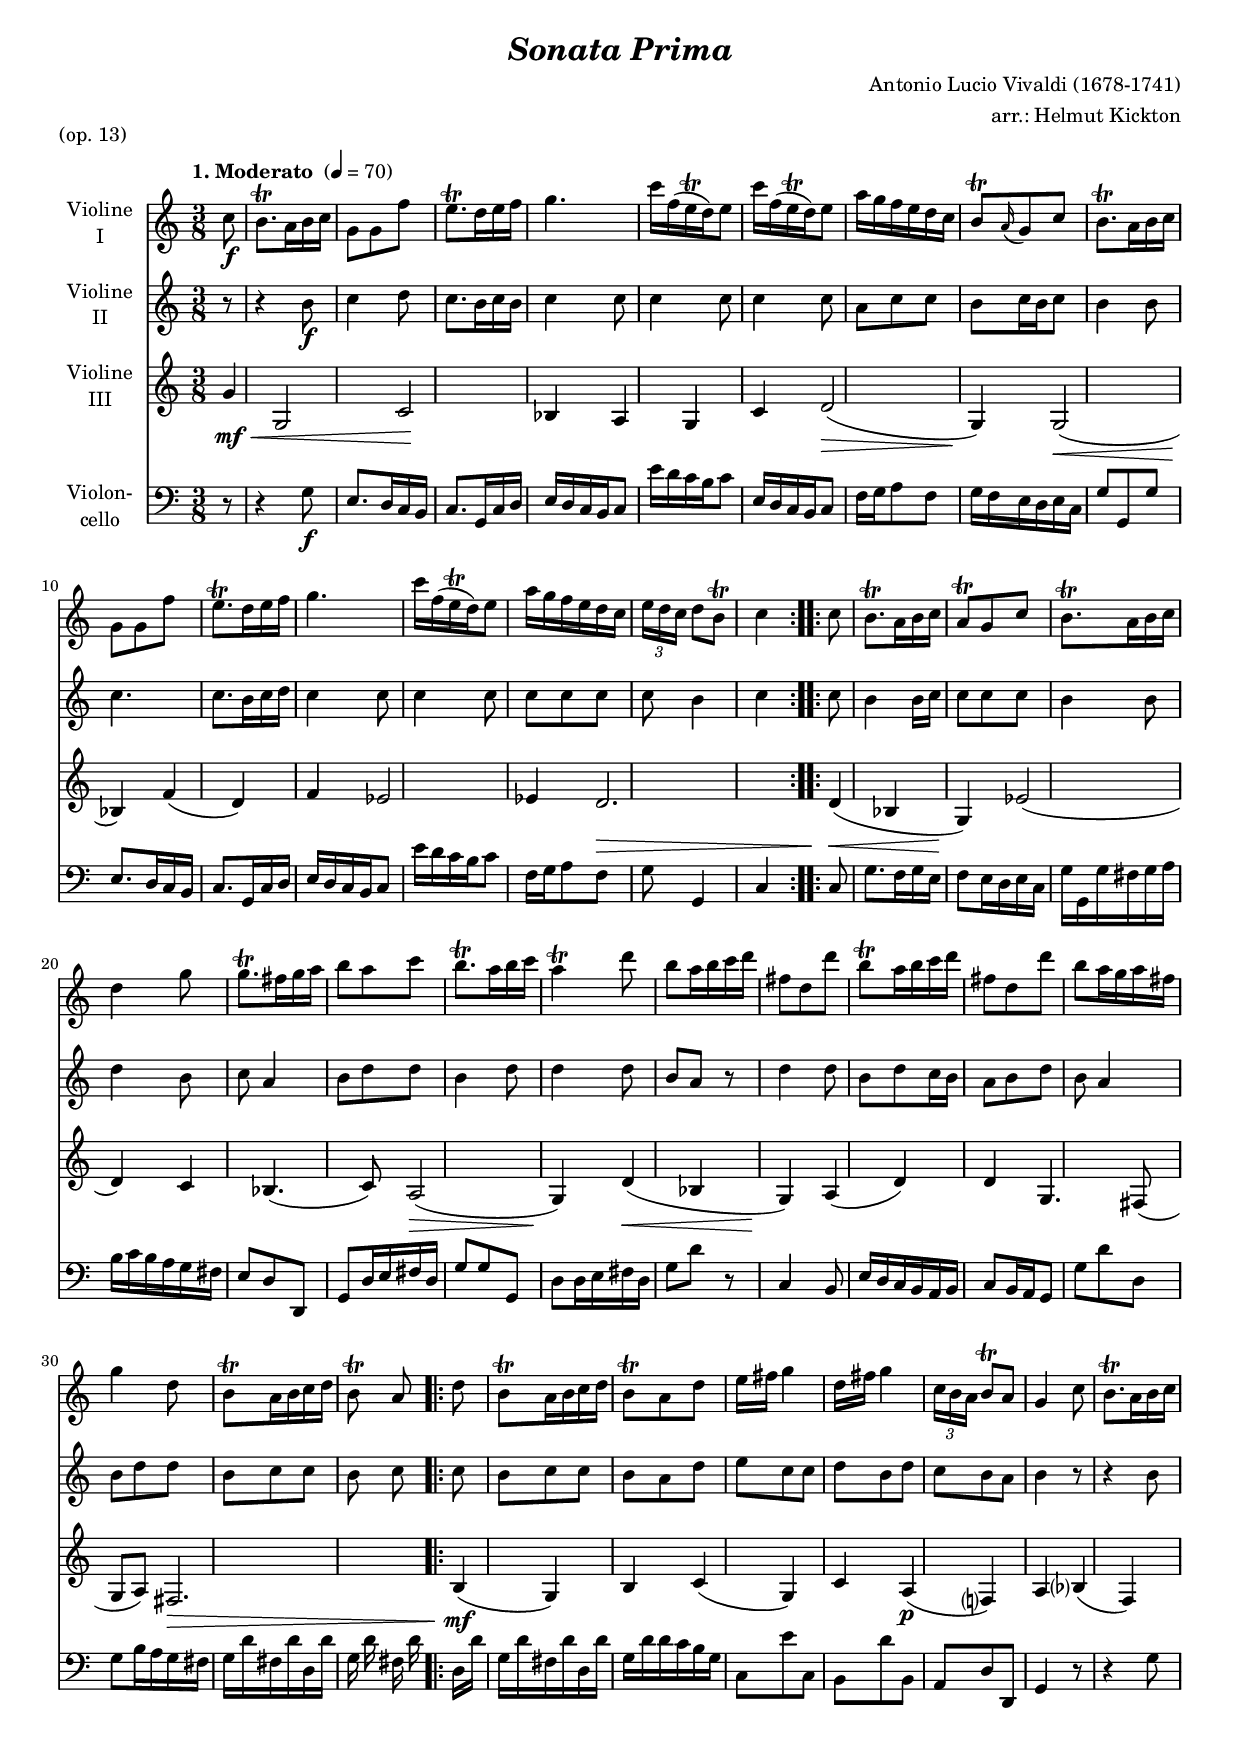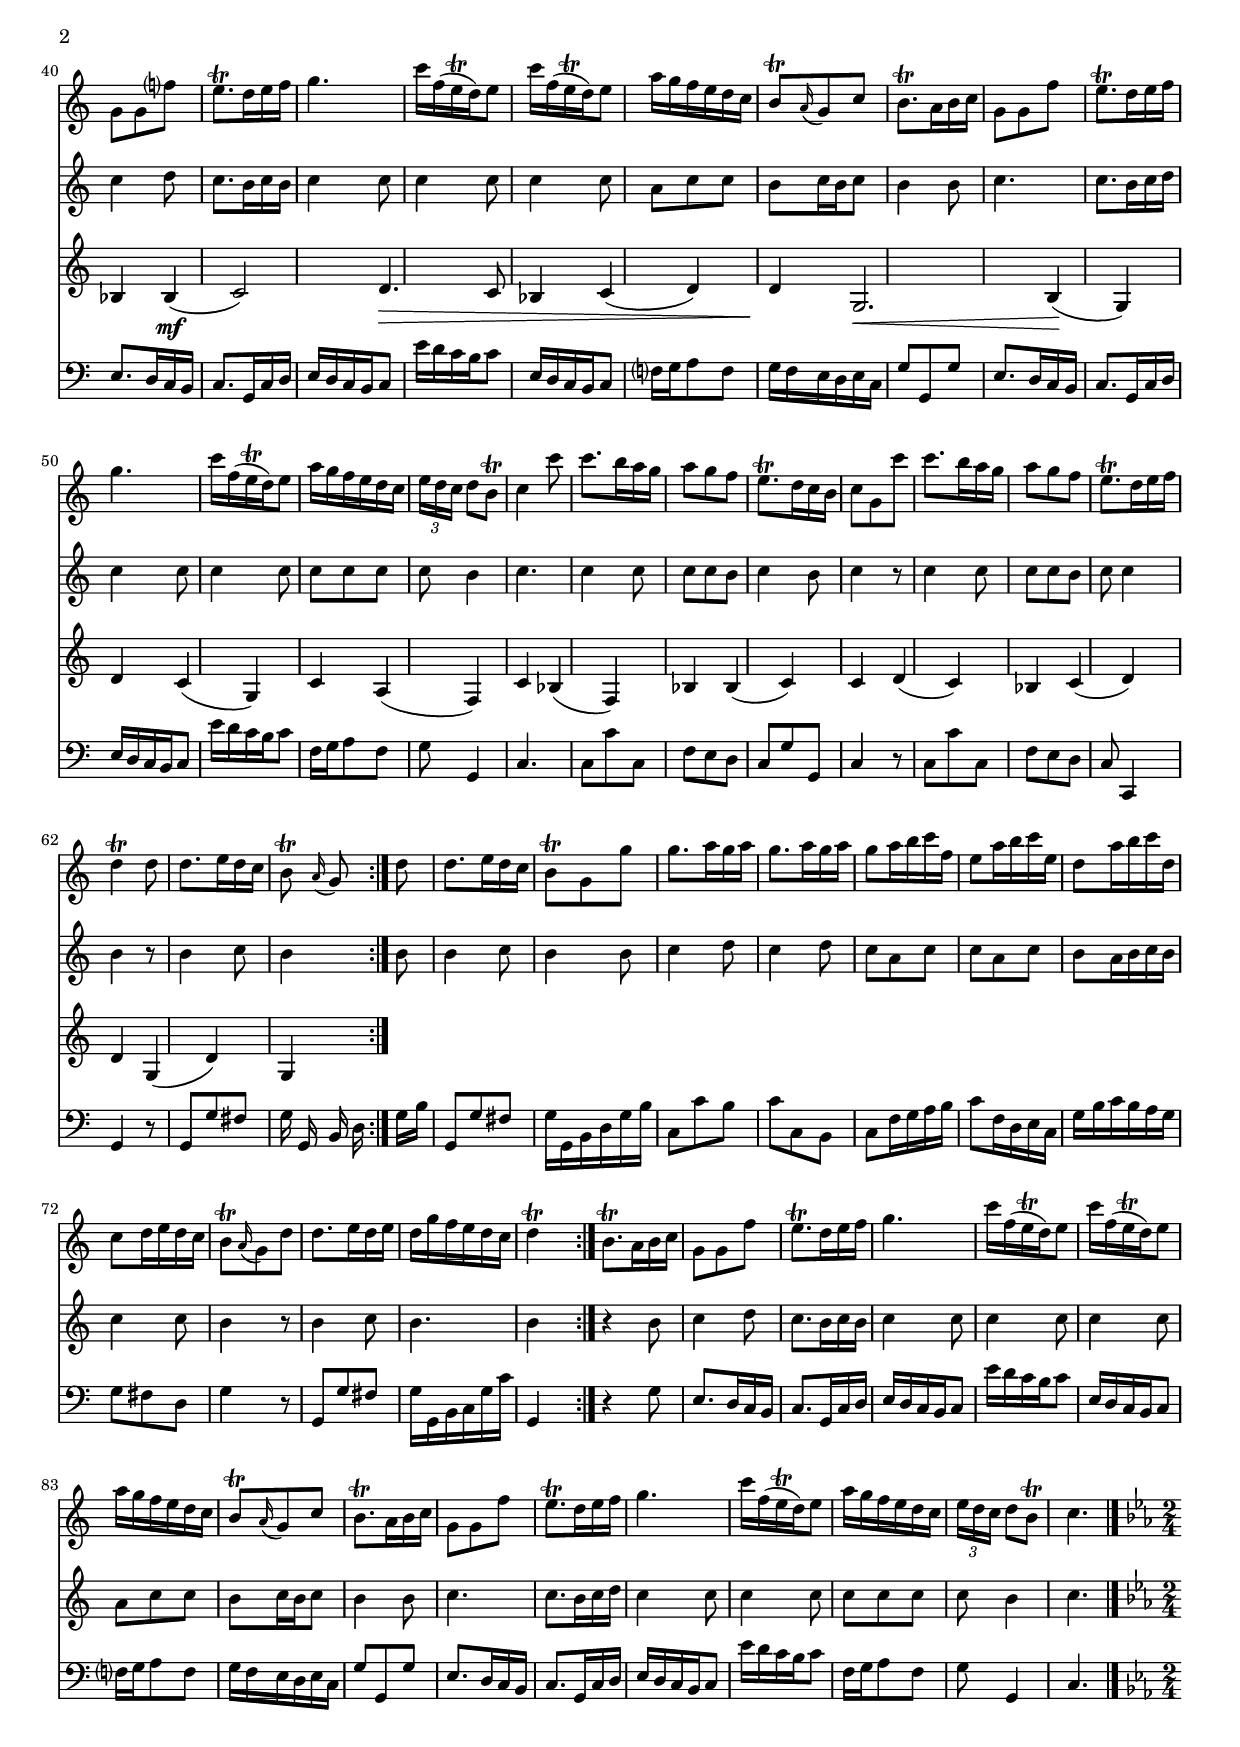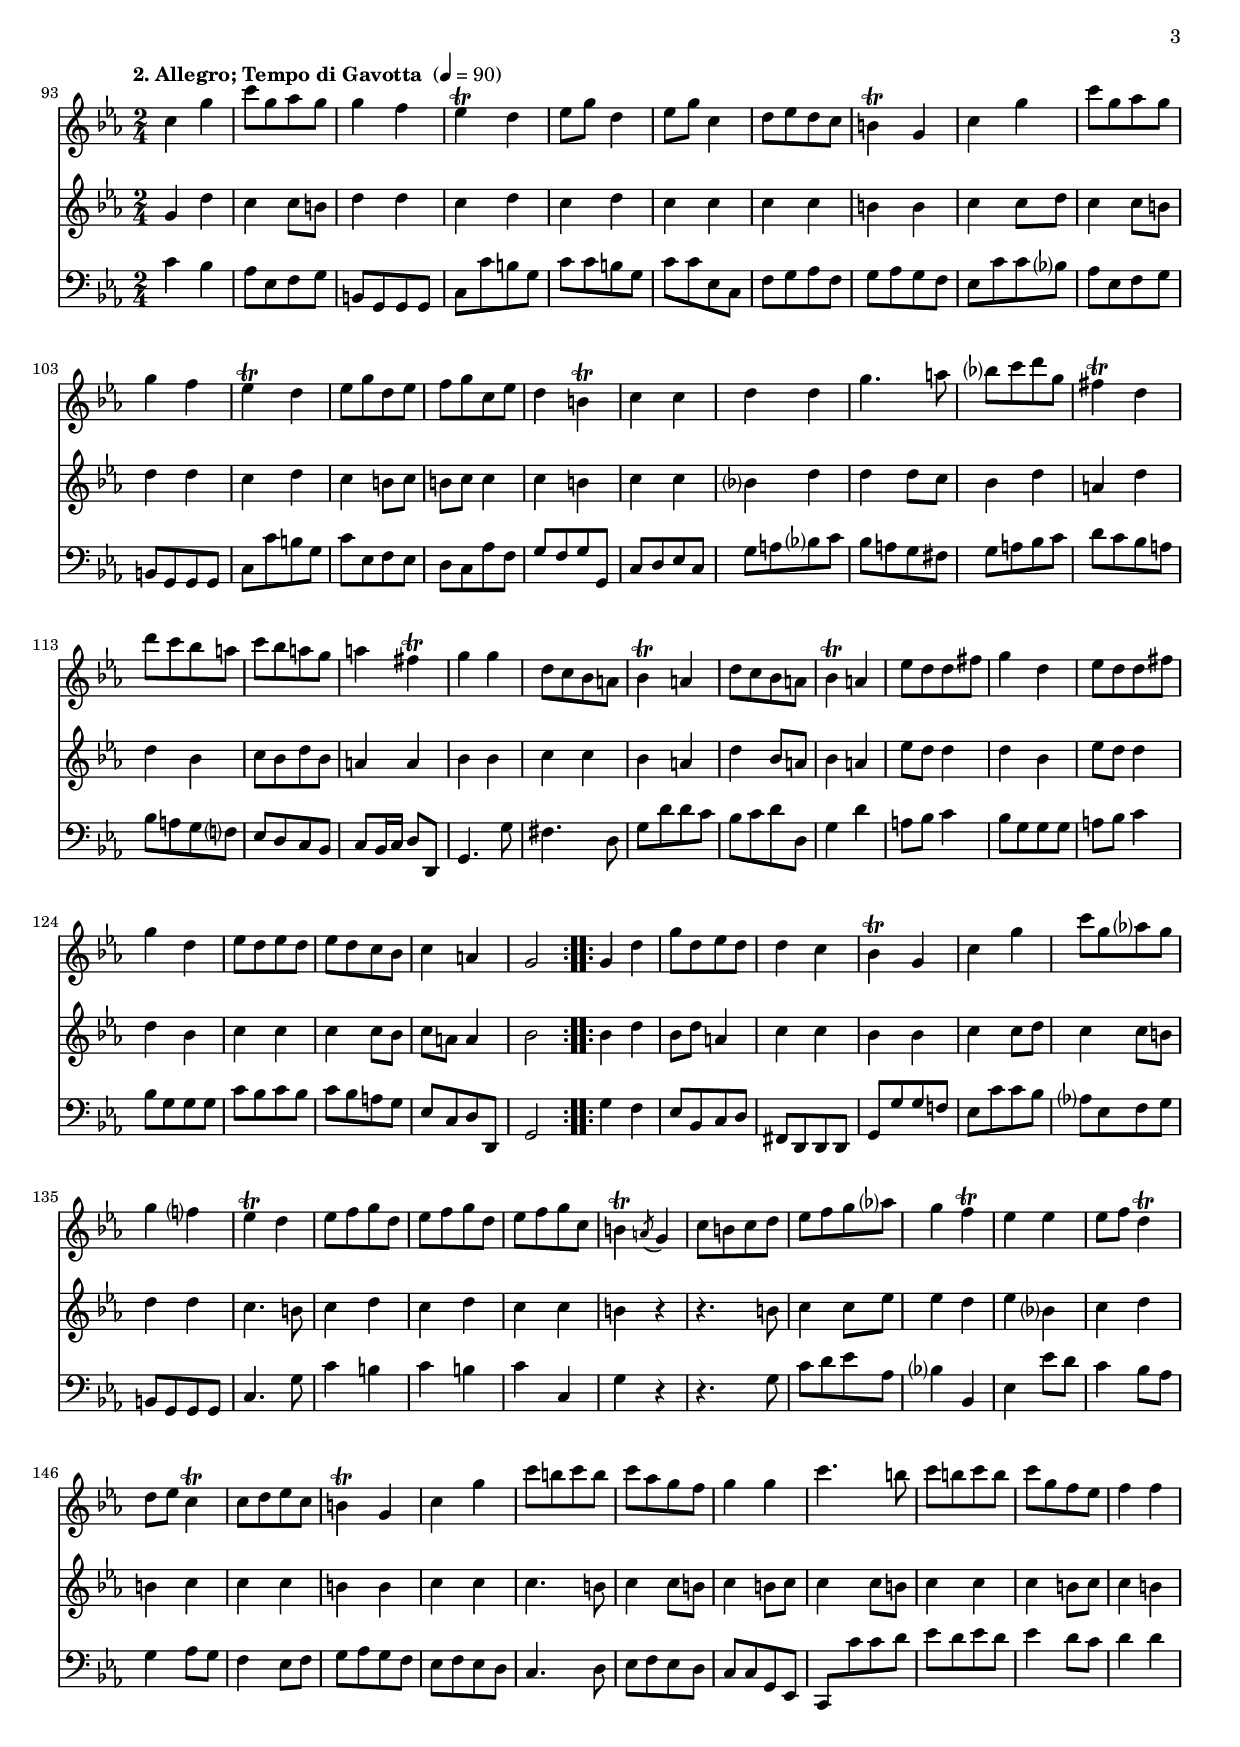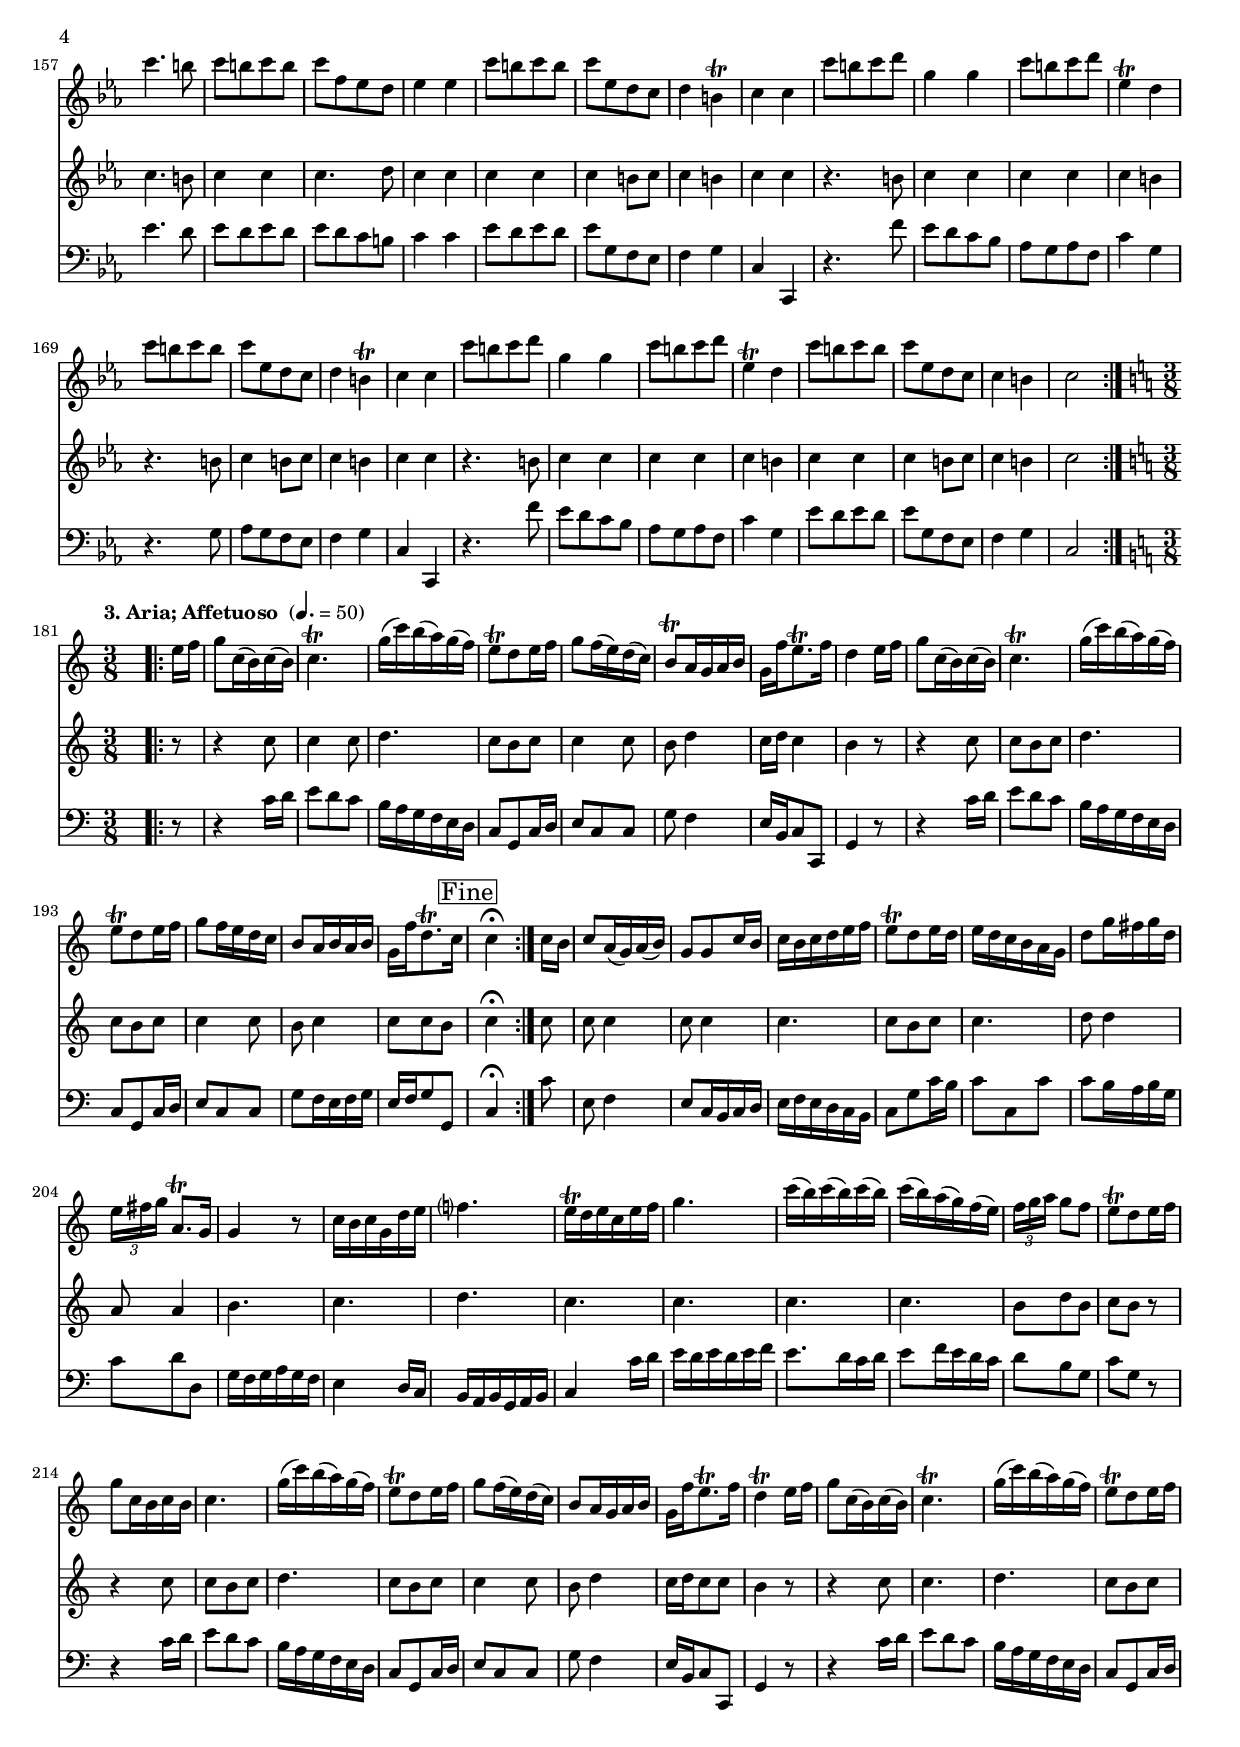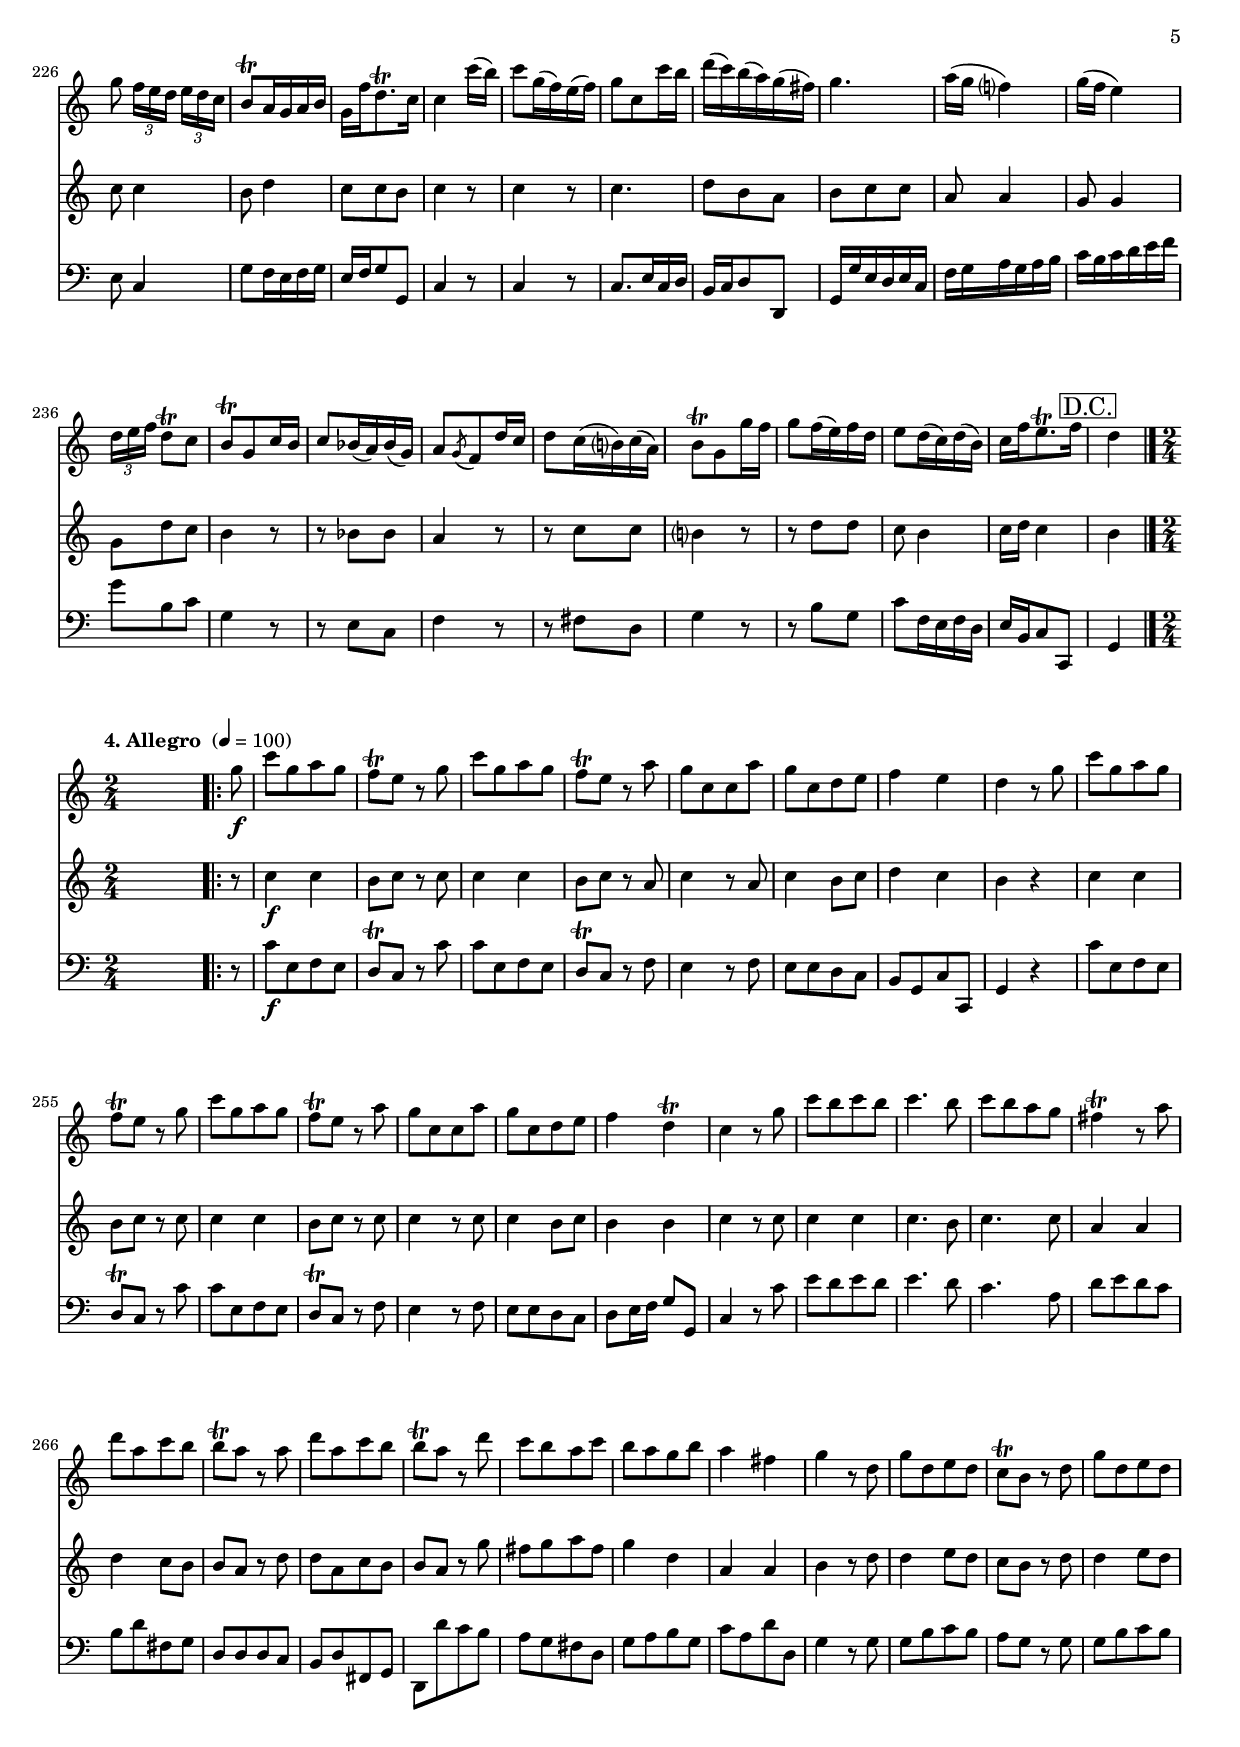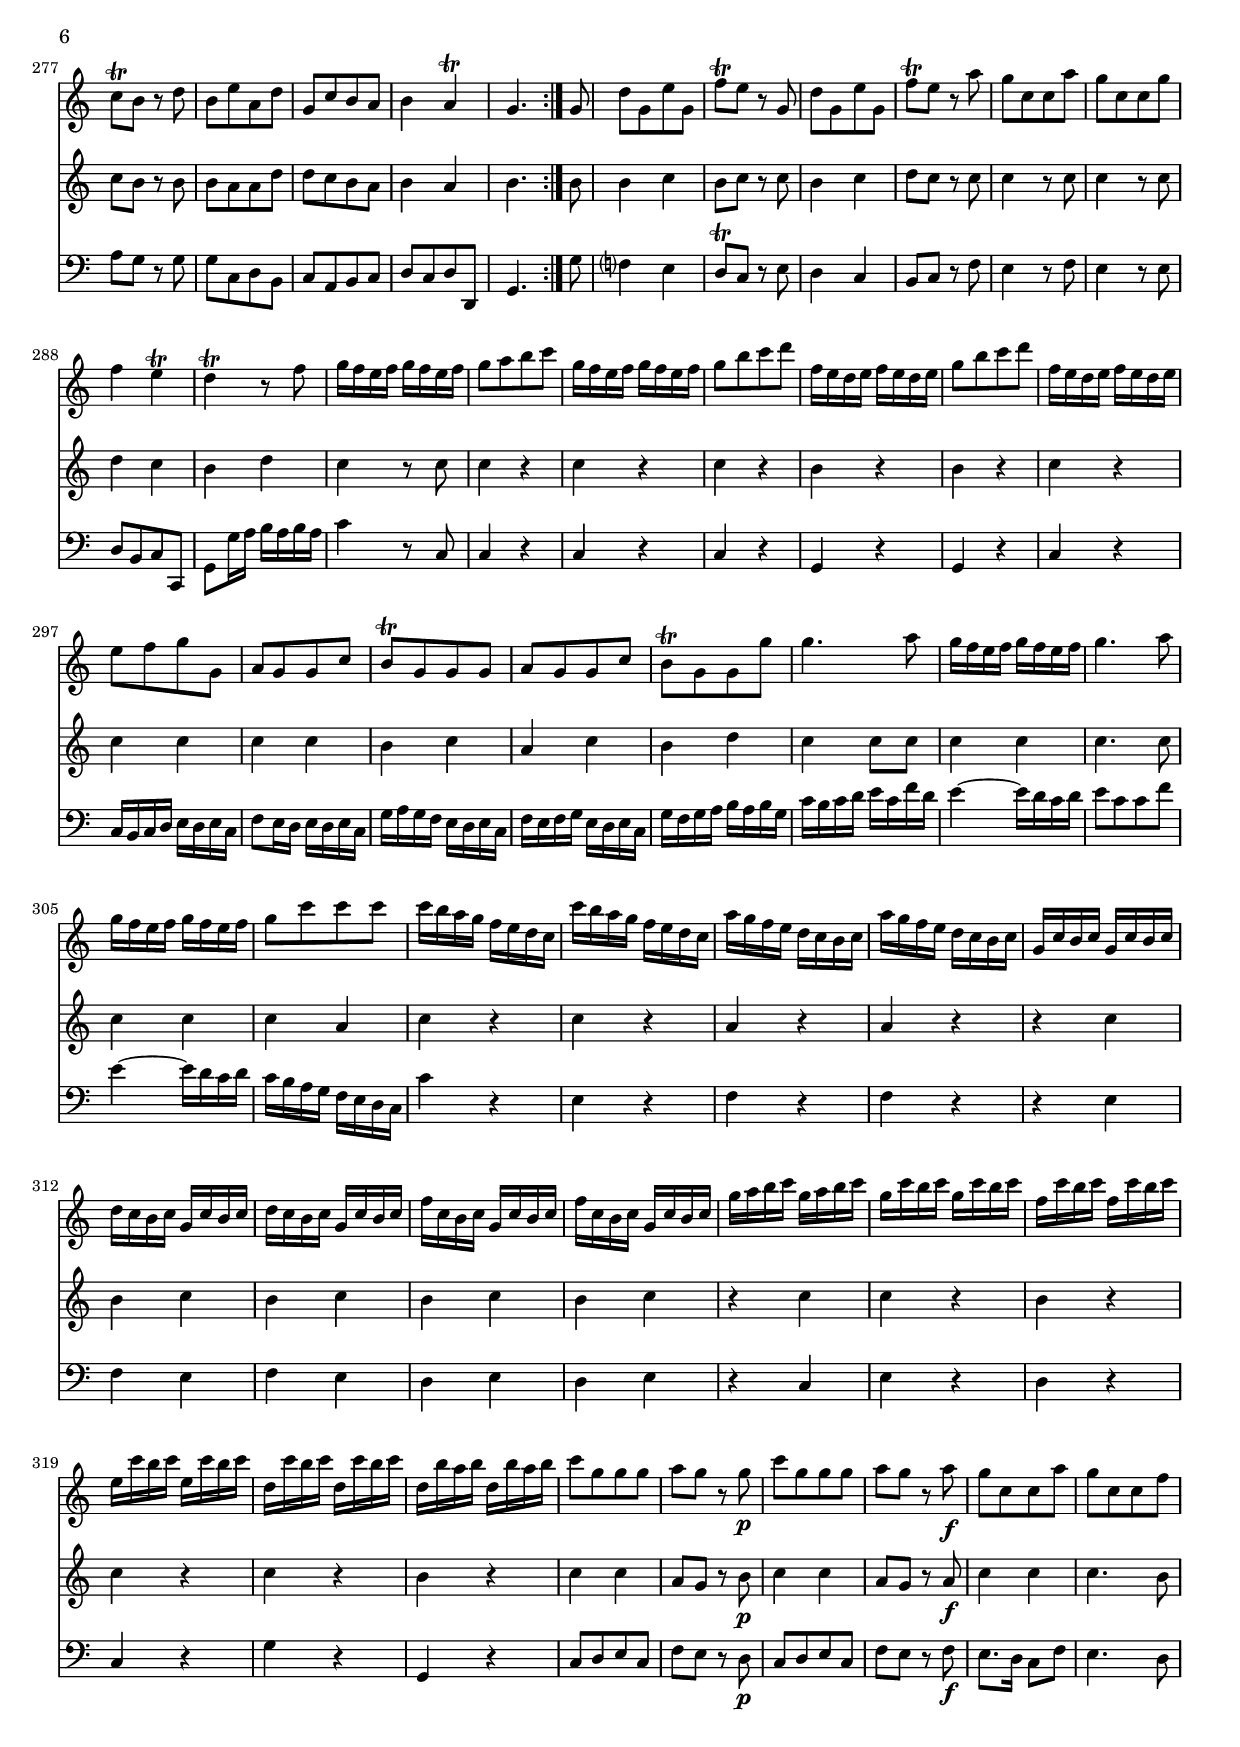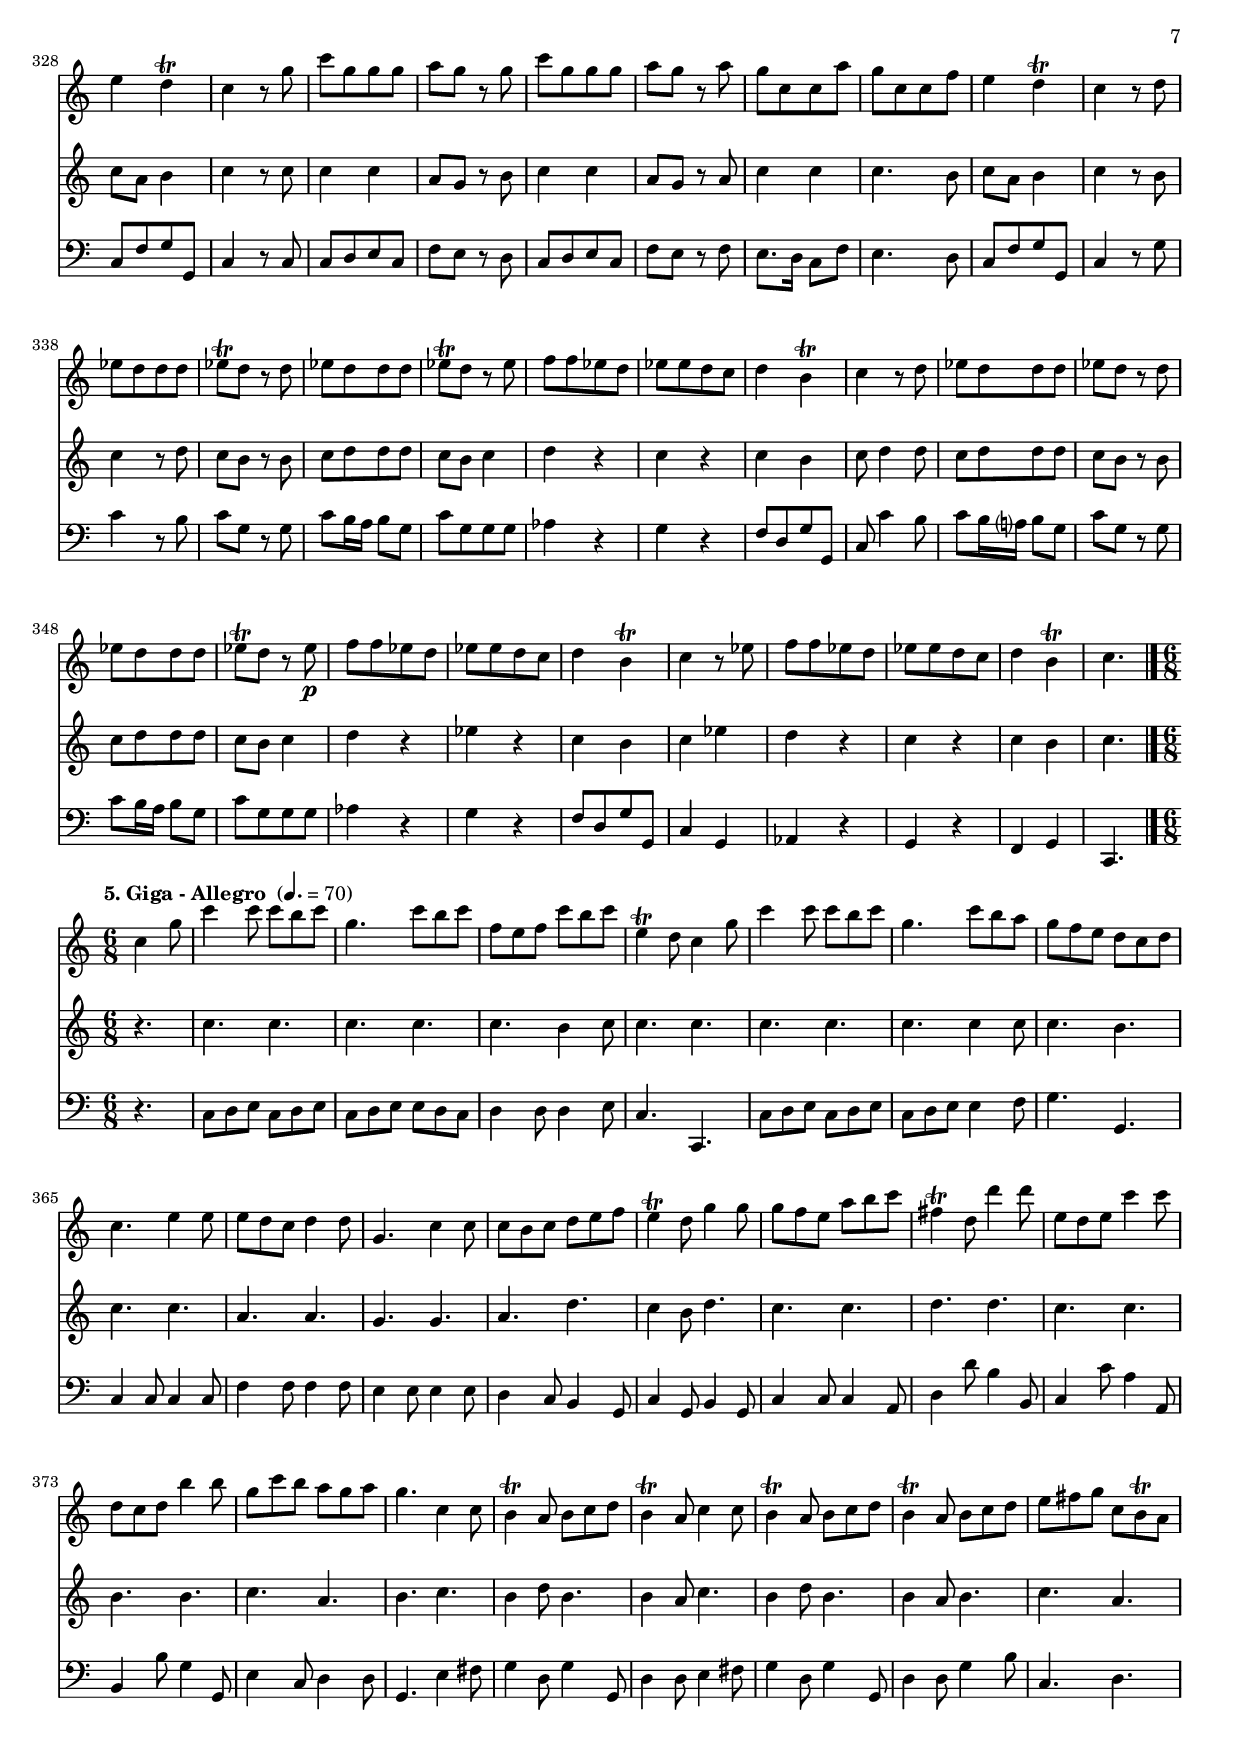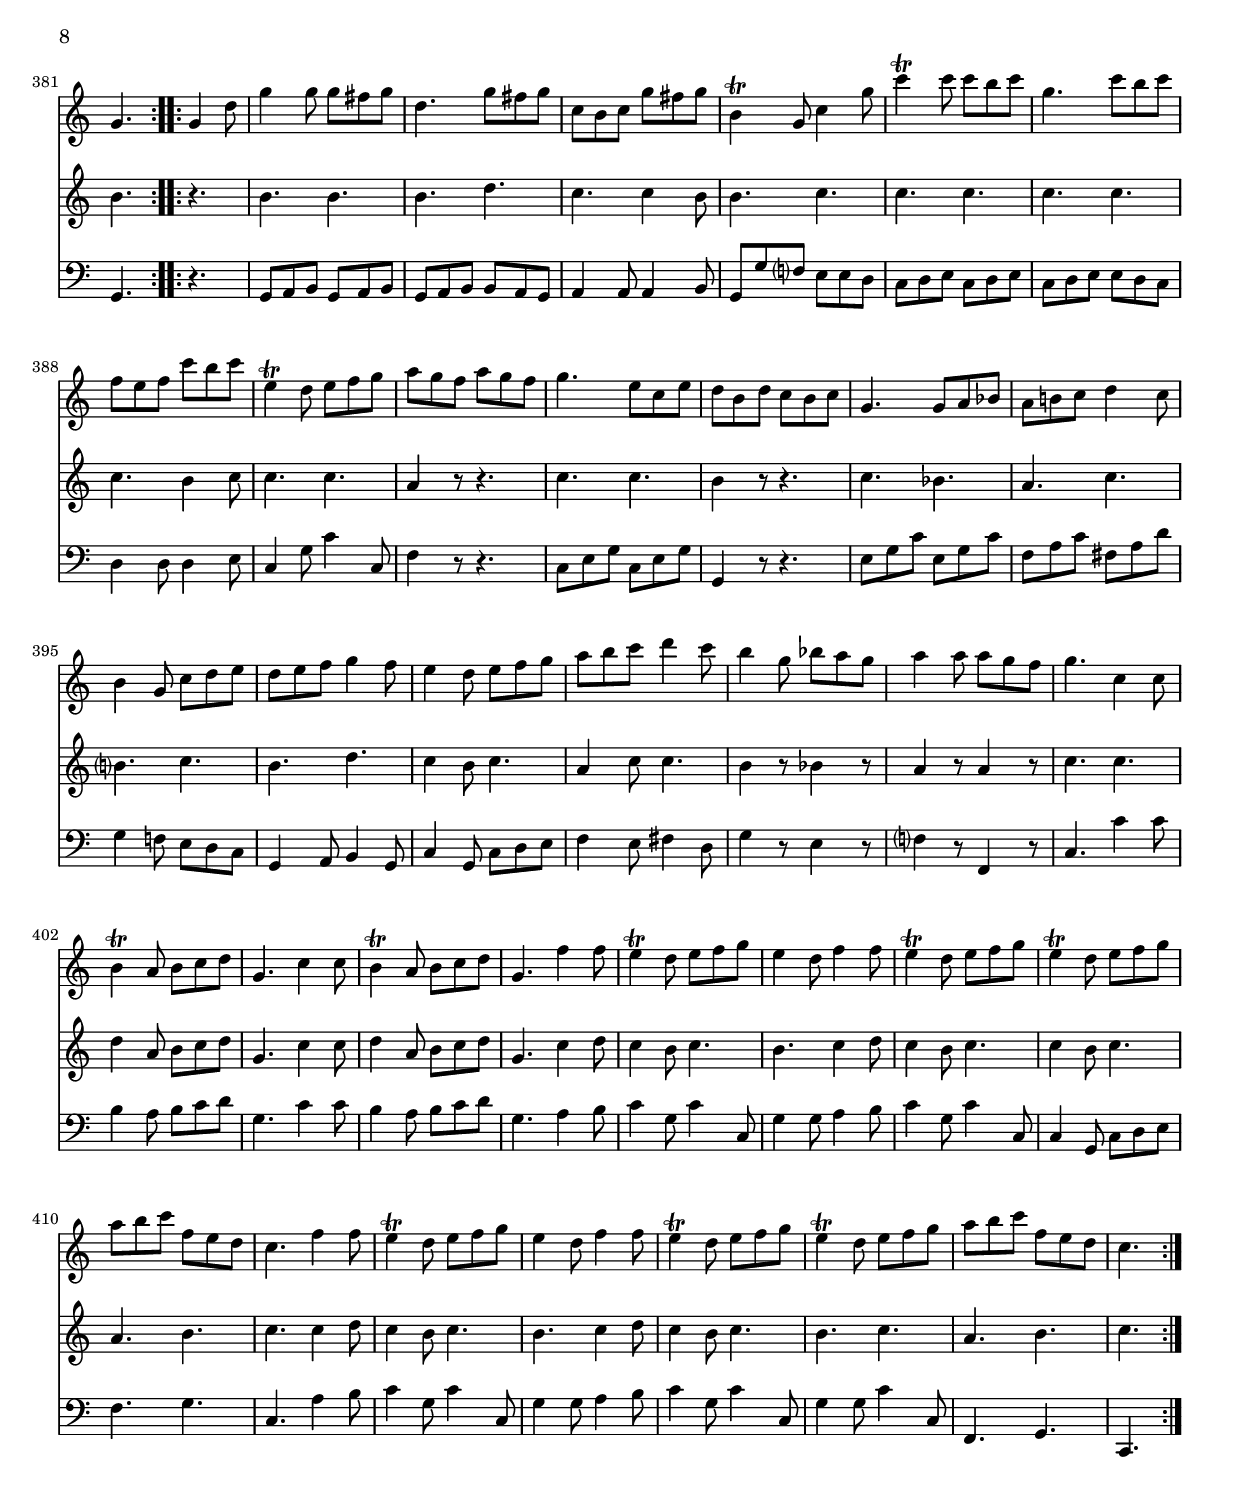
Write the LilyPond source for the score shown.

\version "2.14.2"
\include "deutsch.ly"

#(set-global-staff-size 17.25)

\header {
  title     = \markup \bold \italic "Sonata Prima"
  composer  = "Antonio Lucio Vivaldi (1678-1741)"
  arranger  = "arr.: Helmut Kickton"
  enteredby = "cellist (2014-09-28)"
  piece     = "(op. 13)"
}

voiceconsts = {
  \key c \major
  \numericTimeSignature
  \compressFullBarRests
  \set tupletSpannerDuration = #(ly:make-moment 1 8)
}

mifl = "clarinet"
mist = "string ensemble 1"
miba = "bassoon"
mikl = "drawbar organ"

introa = {        \tempo "1. Moderato "                  4=70 \time 3/8 }
introb = { \break \tempo "2. Allegro; Tempo di Gavotta " 4=90
           \time 2/4 \key c \minor
           \set Timing.beamExceptions = #'()
           \set Timing.baseMoment     = #(ly:make-moment 1 2)
           \set Timing.beatStructure  = #'(1)
}
introc = { \break \tempo "3. Aria; Affetuoso "          4.=50
           \time 3/8 \key c \major
}
introd = { \break \tempo "4. Allegro "                   4=100 \time 2/4 }
introe = { \break \tempo "5. Giga - Allegro "           4.=70  \time 6/8 }

daca = \mark \markup \box "D.C."
fine = \mark \markup \box "Fine"

va = \relative c'' {
   \voiceconsts

   \introa
   \partial 8
   \repeat volta 2 {
     c8\f
     h8.\trill a16 h c
     g8 g f'
     e8.\trill d16 e f
     g4.
     c16 f,( e\trill d) e8
     c'16 f,( e\trill d) e8
     a16 g f e d c

     h8\trill \appoggiatura a16 g8 c
     h8.\trill a16 h c
     g8 g f'
     e8.\trill d16 e f
     g4.
     c16 f,( e\trill d) e8
     a16 g f e d c
     \times 2/3 { e d c } d8[ h]\trill

     c4
   }
   \repeat volta 2 {
     c8
     h8.\trill a16 h c
     a8\trill g c
     h8.\trill a16 h c
     d4 g8
     g8.\trill fis16 g a
     h8 a c

     h8.\trill a16 h c
     a4\trill d8
     h a16 h c d
     fis,8 d d'
     h\trill a16 h c d
     fis,8 d d'
     h a16 g a fis

     g4 d8
     h\trill a16 h c d
     h8\trill a d
     h\trill a16 h c d
     h8\trill a d
     e16 fis g4
     d16 fis g4

     \times 2/3 { c,16 h a } h8[\trill a]
     g4 c8
     h8.\trill a16 h c
     g8 g f'?
     e8.\trill d16 e f
     g4.
     c16 f,( e\trill d) e8
     c'16 f,( e\trill d) e8

     a16 g f e d c
     h8\trill \appoggiatura a16 g8 c
     h8.\trill a16 h c
     g8 g f'
     e8.\trill d16 e f
     g4.
     c16 f,( e\trill d) e8

     a16 g f e d c
     \times 2/3 { e d c } d8[ h]\trill
     c4 c'8
     c8. h16 a g
     a8 g f
     e8.\trill d16 c h
     c8 g c'
     c8. h16 a g
     a8 g f

     e8.\trill d16 e f
     d4\trill d8
     d8. e16 d c
     h8\trill \appoggiatura a16 g8 d'
     d8. e16 d c
     h8\trill g g'
     g8. a16 g a
     g8. a16 g a

     g8 a16 h c f,
     e8 a16 h c e,
     d8 a'16 h c d,
     c8 d16 e d c
     h8\trill \appoggiatura a16 g8 d'
     d8. e16 d e
     d g f e d c
     d4\trill s8
   }

   h8.\trill a16 h c
   g8 g f'
   e8.\trill d16 e f
   g4.
   c16 f,( e\trill d) e8
   c'16 f,( e\trill d) e8
   a16 g f e d c
   h8\trill \appoggiatura a16 g8 c

   h8.\trill a16 h c
   g8 g f'
   e8.\trill d16 e f
   g4.
   c16 f,( e\trill d) e8
   a16 g f e d c
   \times 2/3 { e d c } d8[ h]\trill
   c4.\bar "|."

   \introb
   \repeat volta 2 {
     c4 g'
     c8 g as g
     g4 f
     es\trill d
     es8 g d4
     es8 g c,4
     d8 es d c
     h4\trill g
     c g'

     c8 g as g
     g4 f
     es\trill d
     es8 g d es
     f g c, es
     d4 h\trill
     c c
     d d
     g4. a8
     b? c d g,
     fis4\trill d
     d'8 c b a
     c b a g
     a4 fis\trill
     g g
     d8 c b a

     b4\trill a
     d8 c b a
     b4\trill a
     es'8 d d fis
     g4 d
     es8 d d fis
     g4 d
     es8 d es d
     es d c b

     c4 a
     g2
   }
   \repeat volta 2 {
     g4 d'
     g8 d es d
     d4 c
     b\trill g
     c g'
     c8 g as? g
     g4 f?

     es\trill d
     es8 f g d
     es f g d
     es f g c,
     h4\trill \acciaccatura a8 g4
     c8 h c d
     es f g as?
     g4 f\trill
     es es
     es8 f d4\trill

     d8 es c4\trill
     c8 d es c
     h4\trill g
     c g'
     c8 h c h
     c as g f
     g4 g
     c4. h8

     c h c h
     c g f es
     f4 f
     c'4. h8
     c h c h
     c f, es d
     es4 es
     c'8 h c h
     c es, d c
     d4 h\trill

     c c
     c'8 h c d
     g,4 g
     c8 h c d
     es,4\trill d
     c'8 h c h
     c es, d c
     d4 h\trill
     c c

     c'8 h c d
     g,4 g
     c8 h c d
     es,4\trill d
     c'8 h c h
     c es, d c
     c4 h
     c2
   }

   \introc s4
   \repeat volta 2 {
     e16 f
     g8 c,16( h) c( h)
     c4.\trill
     g'16( c) h( a) g( f)
     e8\trill d e16 f
     g8 f16( e) d( c)
     h8\trill a16 g a h
     g f' e8.\trill f16
     d4 e16 f

     g8 c,16( h) c( h)
     c4.\trill
     g'16( c) h( a) g( f)
     e8\trill d e16 f
     g8 f16 e d c
     h8 a16 h a h
     g f' d8.\trill c16 \fine
     c4\fermata
   }
   c16 h

   c8 a16( g) a( h)
   g8 g c16 h
   c h c d e f
   e8\trill d e16 d
   e d c h a g
   d'8 g16 fis g d
   \times 2/3 { e16 fis g } a,8.[\trill g16]

   g4 r8
   c16 h c g d' e
   f?4.
   e16\trill d e c e f
   g4.
   c16( h) c( h) c( h)
   c( h) a( g) f( e)

   \times 2/3 { f16 g a } g8[ f]
   e\trill d e16 f
   g8 c,16 h c h
   c4.
   g'16( c) h( a) g( f)
   e8\trill d e16 f
   g8 f16( e) d( c)
   h8 a16 g a h
   g f' e8.\trill f16

   d4\trill e16 f
   g8 c,16( h) c( h)
   c4.\trill
   g'16( c) h( a) g( f)
   e8\trill d e16 f
   g8 \times 2/3 { f16[ e d] e d c }
   h8\trill a16 g a h
   g f' d8.\trill c16
   c4 c'16( h)

   c8 g16( f) e( f)
   g8 c, c'16 h
   d( c) h( a) g( fis)
   g4.
   a16( g f?4)
   g16( f e4)
   \times 2/3 { d16 e f } d8[\trill c]
   h\trill g c16 h

   c8 b16( a) b( g)
   a8 \acciaccatura g f d'16 c
   d8 c16( h?) c( a)
   h8\trill g g'16 f
   g8 f16( e) f d
   e8 d16( c) d( h)
   c f e8.\trill f16 \daca
   d4 \bar "|."

   \introd s8
   \repeat volta 2 {
     g8\f
     c[ g a g]
     f\trill e r g
     c[ g a g]
     f\trill e r a
     g[ c, c a']
     g[ c, d e]
     f4 e
     d r8 g
     c[ g a g]

     f\trill e r g
     c[ g a g]
     f\trill e r a
     g[ c, c a']
     g[ c, d e]
     f4 d\trill
     c r8 g'
     c[ h c h]
     c4. h8
     c[ h a g]

     fis4\trill r8 a
     d[ a c h]
     h\trill a r a
     d[ a c h]
     h\trill a r d
     c[ h a c]
     h[ a g h]
     a4 fis
     g r8 d

     g[ d e d]
     c\trill h r d
     g[ d e d]
     c\trill h r d
     h[ e a, d]
     g,[ c h a]
     h4 a\trill
     g4.
   }
   g8
   d'[ g, e' g,]

   f'\trill e r g,
   d'[ g, e' g,]
   f'\trill e r a
   g[ c, c a']
   g[ c, c g']
   f4 e\trill
   d\trill r8 f
   g16 f e f g f e f

   g8[ a h c]
   g16 f e f g f e f
   g8[ h c d]
   f,16 e d e f e d e
   g8[ h c d]
   f,16 e d e f e d e

   e8[ f g g,]
   a[ g g c]
   h[\trill g g g]
   a[ g g c]
   h[\trill g g g']

   g4. a8
   g16 f e f g f e f
   g4. a8
   g16 f e f g f e f
   g8[ c c c]
   c16 h a g f e d c

   c' h a g f e d c
   a' g f e d c h c
   a' g f e d c h c
   g c h c g c h c
   d c h c g c h c

   d c h c g c h c
   f c h c g c h c
   f c h c g c h c
   g' a h c g a h c
   g c h c g c h c

   f, c' h c f, c' h c
   e, c' h c e, c' h c
   d, c' h c d, c' h c
   d, h' a h d, h' a h
   c8[ g g g]
   a g r g\p

   c[ g g g]
   a g r a\f
   g[ c, c a']
   g[ c, c f]
   e4 d\trill
   c r8 g']
   c[ g g g]
   a g r g
   c[ g g g]
   a g r a

   g[ c, c a']
   g[ c, c f]
   e4 d\trill
   c r8 d
   es[ d d d]
   es\trill d r d
   es[ d d d]
   es\trill d r es
   f[ f es d]

   es[ es d c]
   d4 h\trill
   c r8 d
   es[ d d d]
   es d r d
   es[ d d d]
   es\trill d r es\p

   f[ f es d]
   es[ es d c]
   d4 h\trill
   c r8 es
   f[ f es d]
   es[ es d c]
   d4 h\trill
   c4. \bar "|."

   \introe
   \repeat volta 2 {
     c4 g'8
     c4 c8 c h c
     g4. c8 h c
     f, e f c' h c
     e,4\trill d8 c4 g'8
     c4 c8 c h c

     g4. c8 h a
     g f e d c d
     c4. e4 e8
     e d c d4 d8
     g,4. c4 c8
     c h c d e f

     e4\trill d8 g4 g8
     g f e a h c
     fis,4\trill d8 d'4 d8
     e, d e c'4 c8
     d,8 c d h'4 h8
     g c h a g a

     g4. c,4 c8
     h4\trill a8 h c d
     h4\trill a8 c4 c8
     h4\trill a8 h c d
     h4\trill a8 h c d
     e fis g c, h\trill a

     g4.
   }
   \repeat volta 2 {
     g4 d'8
     g4 g8 g fis g
     d4. g8 fis g
     c, h c g' fis g
     h,4\trill g8 c4 g'8

     c4\trill c8 c h c
     g4. c8 h c
     f, e f c' h c
     e,4\trill d8 e f g
     a g f a g f
     g4. e8 c e

     d h d c h c
     g4. g8 a b
     a h! c d4 c8
     h4 g8 c d e
     d e f g4 f8
     e4 d8 e f g

     a h c d4 c8
     h4 g8 b a g
     a4 a8 a g f
     g4. c,4 c8
     h4\trill a8 h c d
     g,4. c4 c8
     h4\trill a8 h c d

     g,4. f'4 f8
     e4\trill d8 e f g
     e4 d8 f4 f8
     e4\trill d8 e f g
     e4\trill d8 e f g
     a h c f, e d
     c4. f4 f8

     e4\trill d8 e f g
     e4 d8 f4 f8
     e4\trill d8 e f g
     e4\trill d8 e f g
     a h c f, e d
     c4.
   }
}

vb = \relative c'' {
   \voiceconsts

   \introa
   \partial 8
   \repeat volta 2 {
     r8
     r4 h8\f
     c4 d8
     c8. h16 c h
     c4 c8
     c4 c8
     c4 c8
     a c c

     h c16 h c8
     h4 h8
     c4.
     c8. h16 c d
     c4 c8
     c4 c8
     c c c
     c h4

     c
   }
   \repeat volta 2 {
     c8
     h4 h16 c
     c8 c c
     h4 h8
     d4 h8
     c a4
     h8 d d

     h4 d8
     d4 d8
     h a r
     d4 d8
     h d c16 h
     a8 h d
     h a4

     h8 d d
     h c c
     h c c
     h c c
     h a d
     e c c
     d h d

     c h a
     h4 r8
     r4 h8
     c4 d8
     c8. h16 c h
     c4 c8
     c4 c8
     c4 c8

     a c c
     h c16 h c8
     h4 h8
     c4.
     c8. h16 c d
     c4 c8
     c4 c8

     c c c
     c h4
     c4.
     c4 c8
     c c h
     c4 h8
     c4 r8
     c4 c8
     c c h

     c c4
     h r8
     h4 c8
     h4 h8
     h4 c8
     h4h8
     c4 d8
     c4 d8

     c a c 
     c a c
     h a16 h c h
     c4 c8
     h4 r8
     h4 c8
     h4.
     h4 s8
   }

   r4 h8
   c4 d8
   c8. h16 c h
   c4 c8
   c4 c8
   c4c8
   a c c
   h c16 h c8

   h4 h8
   c4.
   c8. h16 c d
   c4 c8
   c4 c8
   c c c
   c h4
   c4. \bar "|."

   \introb
   \repeat volta 2 {
     g4 d'
     c c8 h
     d4 d
     c d
     c d
     c c
     c c
     h h
     c c8 d

     c4 c8 h
     d4 d
     c d
     c h8 c
     h c c4
     c h
     c c
     b? d

     d d8 c
     b4 d
     a d
     d b
     c8 b d b
     a4 a
     b b
     c c

     b a
     d b8 a
     b4 a
     es'8 d d4
     d b
     es8 d d4
     d b
     c c
     c c8 b

     c a a4
     b2
   }
   \repeat volta 2 {
     b4 d
     b8 d a4
     c c
     b b
     c c8 d
     c4 c8 h
     d4 d

     c4. h8
     c4 d
     c d
     c c
     h r
     r4. h8
     c4 c8 es
     es4 d
     es b?
     c d

     h c
     c c
     h h
     c c
     c4. h8
     c4 c8 h
     c4 h8 c
     c4 c8 h

     c4 c
     c h8 c
     c4 h
     c4. h8
     c4 c
     c4. d8
     c4 c
     c c
     c h8 c
     c4 h

     c c
     r4. h8
     c4 c
     c c
     c h
     r4. h8
     c4 h8 c
     c4 h
     c c

     r4. h8
     c4 c
     c c
     c h
     c c
     c h8 c
     c4 h
     c2
   }

   \introc s4
   \repeat volta 2 {
     r8
     r4 c8
     c4 c8
     d4.
     c8 h c
     c4 c8
     h d4
     c16 d c4
     h r8

     r4 c8
     c h c
     d4.
     c8 h c
     c4 c8
     h c4
     c8 c h \fine
     c4\fermata
   }
   c8

   c c4
   c8 c4
   c4.
   c8 h c
   c4.
   d8 d4
   a8 a4

   h4.
   c
   d
   c
   c
   c
   c

   h8 d h
   c h r
   r4 c8
   c h c
   d4.
   c8 h c
   c4 c8
   h d4
   c16 d c8 c

   h4 r8
   r4 c8
   c4.
   d
   c8 h c
   c c4
   h8 d4
   c8 c h
   c4 r8

   c4 r8
   c4.
   d8 h a
   h c c
   a a4
   g8 g4
   g8 d' c
   h4 r8

   r b b
   a4 r8
   r c c
   h?4 r8
   r d d
   c h4
   c16 d c4 \daca
   h \bar "|."

   \introd s8
   \repeat volta 2 {
     r8
     c4\f c
     h8 c r c
     c4 c
     h8 c r a
     c4 r8 a
     c4 h8 c
     d4 c
     h r
     c c

     h8 c r c
     c4 c
     h8 c r c
     c4 r8 c
     c4 h8 c
     h4 h
     c r8 c
     c4 c
     c4. h8
     c4. c8

     a4 a
     d c8 h
     h a r d
     d[ a c h]
     h a r g'
     fis[ g a fis]
     g4 d
     a a
     h r8 d

     d4 e8 d
     c h r d
     d4 e8 d
     c h r h
     h[ a a d]
     d[ c h a]
     h4 a
     h4.
   }
   h8
   h4 c

   h8 c r c
   h4 c
   d8 c r c
   c4 r8 c
   c4 r8 c
   d4 c
   h d
   c r8 c

   c4 r
   c r
   c r
   h r
   h r
   c r

   c c
   c c
   h c
   a c
   h d

   c c8 c
   c4 c
   c4. c8
   c4 c
   c a
   c r

   c r
   a r
   a r
   r c
   h c

   h c
   h c
   h c
   r c
   c r

   h r
   c r
   c r
   h r
   c c
   a8 g r h\p

   c4 c
   a8 g r a\f
   c4 c
   c4. h8
   c a h4
   c r8 c
   c4 c
   a8 g r h
   c4 c
   a8 g r a

   c4 c
   c4. h8
   c a h4
   c r8 h
   c4 r8 d
   c h r h
   c[ d d d]
   c h c4
   d r

   c r
   c h
   c8 d4 d8
   c[ d d d]
   c h r h
   c[ d d d]
   c h c4

   d r
   es r
   c h
   c es
   d r
   c r
   c h
   c4. \bar "|."

   \introe
   \repeat volta 2 {
     r
     c c
     c c
     c h4 c8
     c4. c
     c c
     c c4 c8
     c4. h
     c c
     a a
     g g
     a d

     c4 h8 d4.
     c c
     d d
     c c
     h h
     c a

     h c
     h4 d8 h4.
     h4 a8 c4.
     h4 d8 h4.
     h4 a8 h4.
     c a

     h     
   }
   \repeat volta 2 {
     r
     h h
     h d
     c c4 h8
     h4. c

     c c
     c c
     c h4 c8
     c4. c
     a4 r8 r4.
     c c

     h4 r8 r4.
     c b
     a c
     h? c
     h d
     c4 h8 c4.

     a4 c8 c4.
     h4 r8 b4 r8
     a4 r8 a4 r8
     c4. c
     d4 a8 h c d
     g,4. c4 c8
     d4 a8 h c d

     g,4. c4 d8
     c4 h8 c4.
     h c4 d8
     c4 h8 c4.
     c4 h8 c4.
     a h
     c c4 d8

     c4 h8 c4.
     h c4 d8
     c4 h8 c4.
     h c
     a h
     c
   }
}

\include "v3.ily"
vd = \relative c' {
   \voiceconsts
   \clef "bass"

   \introa
   \partial 8
   \repeat volta 2 {
     r8
     r4 g8\f
     e8. d16 c h
     c8. g16 c d
     e d c h c8
     e'16 d c h c8
     e,16 d c h c8
     f16 g a8 f

     g16 f e d e c
     g'8 g, g'
     e8. d16 c h
     c8. g16 c d
     e d c h c8
     e'16 d c h c8
     f,16 g a8 f
     g g,4

     c   
   }
   \repeat volta 2 {
     c8
     g'8. f16 g e
     f8 e16 d e c
     g' g, g' fis g a
     h c h a g fis
     e8 d d,
     g d'16 e fis d

     g8 g g,
     d' d16 e fis d
     g8 d' r
     c,4 h8
     e16 d c h a h
     c8 h16 a g8
     g' d' d,

     g h16 a g fis
     g d' fis, d' d, d'
     g, d' fis, d' d, d'
     g, d' fis, d' d, d'
     g, d' d c h g
     c,8 e' c,
     h d' h,

     a d d,
     g4 r8
     r4 g'8
     e8. d16 c h
     c8. g16 c d
     e d c h c8
     e'16 d c h c8
     e,16 d c h c8

     f?16 g a8 f
     g16 f e d e c
     g'8 g, g'
     e8.d16 c h
     c8. g16 c d
     e d c h c8
     e'16 d c h c8

     f,16 g a8 f
     g g,4
     c4.
     c8 c' c,
     f e d
     c g' g,
     c4 r8
     c c' c,
     f e d

     c c,4
     g'r8
     g8 g' fis
     g16 g, h d g h
     g,8 g' fis
     g16 g, h d g h
     c,8 c' h
     c c, h

     c f16 g a h
     c8 f,16 d e c
     g' h c h a g
     g8 fis d
     g4 r8
     g, g' fis
     g16 g, h c g' c
     g,4 s8
   }

   r4 g'8
   e8. d16 c h
   c8.g16 c d
   e d c h c8
   e'16 d c h c8
   e,16 d c h c8
   f?16 g a8 f
   g16 f e d e c

   g'8 g, g'
   e8. d16 c h
   c8. g16 c d
   e d c h c8
   e'16 d c h c8
   f,16 g a8 f
   g g,4
   c4. \bar "|."

   \introb
   \repeat volta 2 {
     c'4 b
     as8 es f g
     h, g g g
     c c' h g
     c c h g
     c c es, c
     f g as f
     g as g f
     es c' c b?

     as es f g
     h, g g g
     c c' h g
     c es, f es
     d c as' f
     g f g g,
     c d es c
     g' a b? c

     b a g fis
     g a b c
     d c b a
     b a g f?
     es d c b
     c b16 c d8[ d,]
     g4. g'8
     fis4. d8

     g d' d c
     b c d d,
     g4 d'
     a8 b c4
     b8 g g g
     a b c4
     b8 g g g
     c b c b
     c b a g

     es c d d,
     g2
   }
   \repeat volta 2 {
     g'4 f
     es8 b c d
     fis, d d d
     g g' g f!
     es c' c b
     as? es f g
     h, g g g

     c4. g'8
     c4 h
     c h
     c c,
     g' r
     r4. g8
     c d es as,
     b?4 b,
     es es'8 d
     c4 b8 as

     g4 as8 g
     f4 es8 f
     g as g f
     es f es d
     c4. d8
     es f es d
     c c g es
     c c'' c d

     es d es d
     es4 d8 c
     d4 d
     es4. d8
     es d es d
     es d c h
     c4 c
     es8 d es d
     es g, f es
     f4 g

     c, c,
     r4. f''8
     es d c b
     as g as f
     c'4 g
     r4. g8
     as g f es
     f4 g
     c, c,

     r4. f''8
     es d c b
     as g as f
     c'4 g
     es'8 d es d
     es g, f es
     f4 g
     c,2
   }

   \introc s4
   \repeat volta 2 {
     r8
     r4 c'16 d
     e8 d c
     h16 a g f e d
     c8 g c16 d
     e8 c c
     g' f4
     e16 h c8 c,
     g'4 r8

     r4 c'16 d
     e8 d c
     h16 a g f e d
     c8 g c16 d
     e8 c c
     g' f16 e f g
     e f g8 g, \fine
     c4\fermata     
   }
   c'8

   e, f4
   e8 c16 h c d
   e f e d c h
   c8 g' c16 h
   c8 c, c'
   c h16 a h g
   c8 d d,

   g16 f g a g f
   e4 d16 c
   h a h g a h
   c4 c'16 d
   e d e d e f
   e8. d16 c d
   e8 f16 e d c

   d8 h g
   c g r
   r4 c16 d
   e8 d c
   h16 a g f e d
   c8 g c16 d
   e8 c c
   g' f4
   e16 h c8 c,

   g'4 r8
   r4 c'16 d
   e8 d c
   h16 a g f e d
   c8 g c16 d
   e8 c4
   g'8 f16 e f g
   e f g8 g,
   c4 r8

   c4 r8
   c8. e16 c d
   h c d8 d,
   g16 g' e d e c
   f g a g a h
   c h c d e f
   g8 h, c
   g4 r8

   r e c
   f4 r8
   r fis d
   g4 r8
   r h g
   c f,16 e f d
   e h c8 c, \daca
   g'4 \bar "|."

   \introd s8
   \repeat volta 2 {
     r8
     c'[\f e, f e]
     d\trill c r c'
     c[ e, f e]
     d\trill c r f
     e4 r8 f
     e[ e d c]
     h[ g c c,]
     g'4 r
     c'8[ e, f e]

     d\trill c r c'
     c[ e, f e]
     d\trill c r f
     e4 r8 f
     e[ e d c]
     d e16 f g8 g,
     c4 r8 c'
     e[ d e d]
     e4. d8
     c4. a8

     d[ e d c]
     h[ d fis, g]
     d[ d d c]
     h[ d fis, g]
     d[ d'' c h]
     a[ g fis d]
     g[ a h g]
     c[ a d d,]
     g4 r8 g

     g[ h c h]
     a g r g
     g[ h c h]
     a g r g
     g[ c, d h]
     c[ a h c]
     d[ c d d,]
     g4.
   }
   g'8
   f?4 e

   d8\trill c r e
   d4 c
   h8 c r f
   e4 r8 f
   e4 r8 e
   d[ h c c,]
   g' g'16 a h a h a
   c4 r8 c,

   c4 r
   c r
   c r
   g r
   g r
   c r

   c16 h c d e d e c
   f8 e16 d e d e c
   g' a g f e d e c
   f e f g e d e c
   g' f g a h a h g

   c h c d e c f d
   e4~ e16 d c d
   e8[ c c f]
   e4~ e16 d c d
   c h a g f e d c
   c'4 r

   e, r
   f r
   f r
   r e
   f e

   f e
   d e
   d e
   r c
   e r

   d r
   c r
   g' r
   g, r
   c8[ d e c]
   f e r d\p

   c[ d e c]
   f e r f\f
   e8. d16 c8 f
   e4. d8
   c[ f g g,]
   c4 r8 c
   c[ d e c]
   f e r d
   c[ d e c]
   f e r f

   e8. d16 c8 f
   e4. d8
   c[ f g g,]
   c4 r8 g'
   c4 r8 h
   c g r g
   c h16 a h8 g
   c[ g g g]
   as4 r

   g r
   f8[ d g g,]
   c c'4 h8
   c h16 a? h8 g
   c g r g
   c h16 a h8 g
   c[ g g g]

   as4 r
   g r
   f8[ d g g,]
   c4 g
   as r
   g r
   f g
   c,4. \bar "|."

   \introe
   \repeat volta 2 {
     r
     c'8 d e c d e
     c d e e d c
     d4 d8 d4 e8
     c4. c,
     c'8 d e c d e

     c d e e4 f8
     g4. g,
     c4 c8 c4 c8
     f4 f8 f4 f8
     e4 e8 e4 e8
     d4 c8 h4 g8

     c4 g8 h4 g8
     c4 c8 c4 a8
     d4 d'8 h4 h,8
     c4 c'8 a4 a,8
     h4 h'8 g4 g,8
     e'4 c8 d4 d8

     g,4. e'4 fis8
     g4 d8 g4 g,8
     d'4 d8 e4 fis8
     g4 d8 g4 g,8
     d'4 d8 g4 h8
     c,4. d

     g,
   }
   \repeat volta 2 {
     r
     g8 a h g a h
     g a h h a g
     a4 a8 a4 h8
     g g' f? e e d

     c d e c d e
     c d e e d c
     d4 d8 d4 e8
     c4 g'8 c4 c,8
     f4 r8 r4.
     c8 e g c, e g

     g,4 r8 r4.
     e'8 g c e, g c
     f, a c fis, a d
     g,4 f!8 e d c
     g4 a8 h4 g8
     c4 g8 c d e

     f4 e8 fis4 d8
     g4 r8 e4 r8
     f?4 r8 f,4 r8
     c'4. c'4 c8
     h4 a8 h c d
     g,4. c4 c8
     h4 a8 h c d

     g,4. a4 h8
     c4 g8 c4 c,8
     g'4 g8 a4 h8
     c4 g8 c4 c,8
     c4 g8 c d e
     f4. g
     c, a'4 h8

     c4 g8 c4 c,8
     g'4 g8 a4 h8
     c4 g8 c4 c,8
     g'4 g8 c4 c,8
     f,4. g
     c,
   }
}


music = <<
      \new Staff {
        \set Staff.midiInstrument = \mist
        \set Staff.instrumentName = \markup \center-column { "Violine" "I" }
        \transpose g g { \va }
      }

      \new Staff {
        \set Staff.midiInstrument = \mist
        \set Staff.instrumentName = \markup \center-column { "Violine" "II" }
        \transpose g g { \vb }
      }

      \new Staff {
        \set Staff.midiInstrument = \mist
        \set Staff.instrumentName = \markup \center-column { "Violine" "III" }
        \transpose g g { \vc }
      }

      \new Staff {
        \set Staff.midiInstrument = \mist
        \set Staff.instrumentName = \markup \center-column { "Violon-" "cello" }
        \transpose g g { \vd }
      }
>>

\book {
  \score {
   \music
    \layout {}
  }

  \score {
    \unfoldRepeats \music

    \midi {
      \context {
        \Score
      }
    }
  }
}
